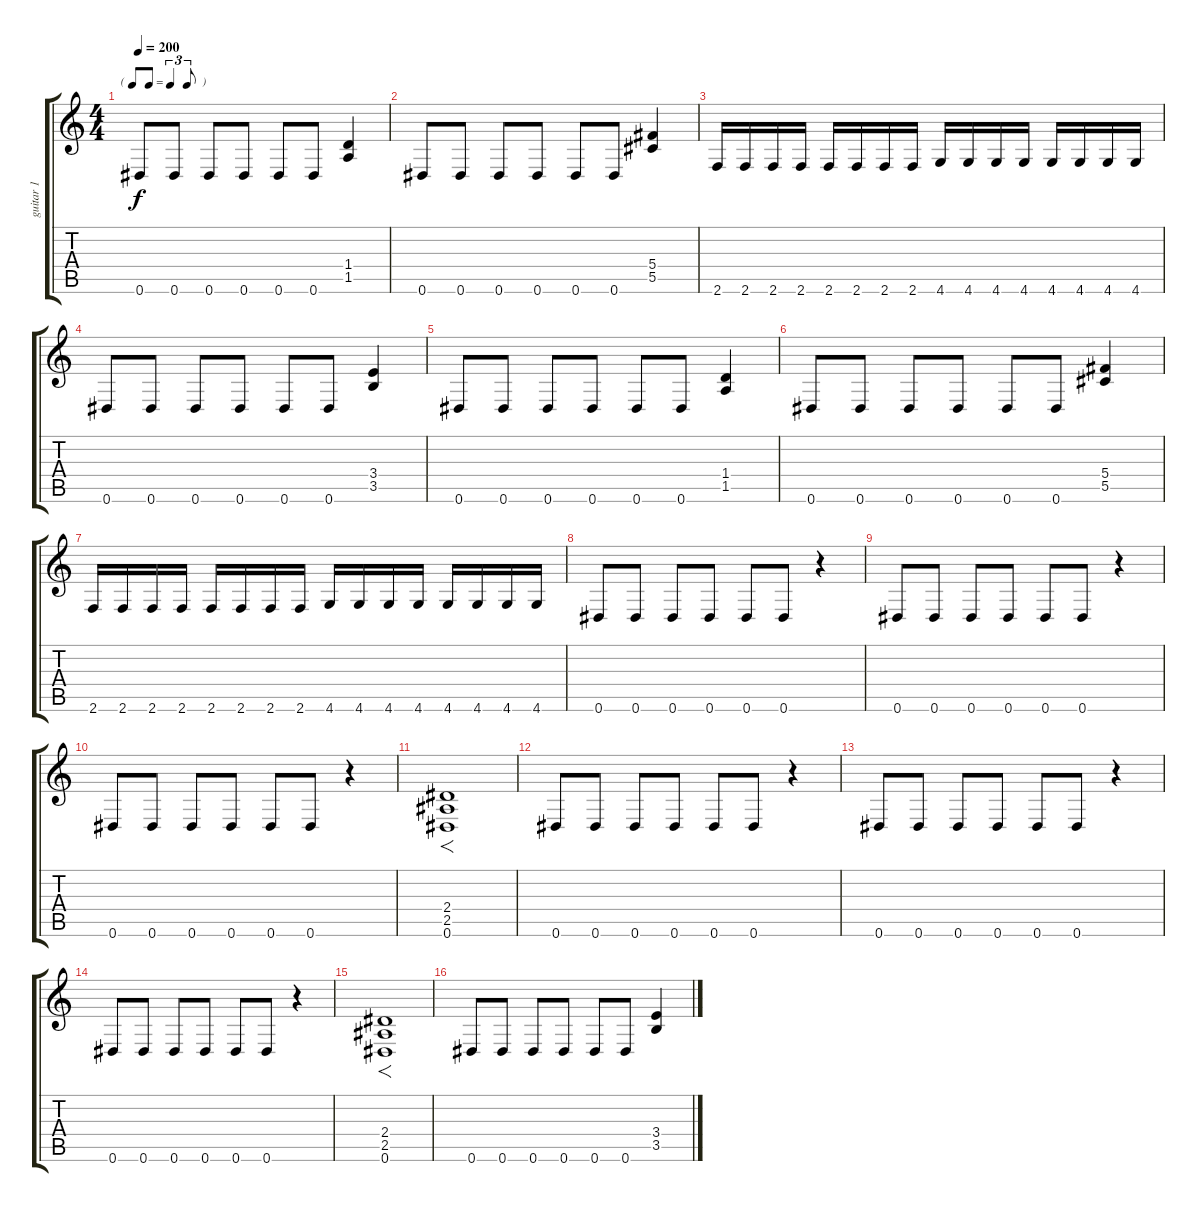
\track ("guitar 1" "guitar 1") {instrument distortionguitar}
\staff {score tabs}
\tuning (Eb4 Bb3 Gb3 Db3 Ab2 Eb2) {hide}
\ts (4 4)
\tf triplet8th
\tempo 200
\clef g2
\ks c
0.6.8{dy f} 0.6.8 0.6.8 0.6.8 0.6.8 0.6.8 (1.4 1.5).4 |
0.6.8 0.6.8 0.6.8 0.6.8 0.6.8 0.6.8 (5.4 5.5).4 |
2.6.16 2.6.16 2.6.16 2.6.16 2.6.16 2.6.16 2.6.16 2.6.16 4.6.16 4.6.16 4.6.16 4.6.16 4.6.16 4.6.16 4.6.16 4.6.16 |
0.6.8 0.6.8 0.6.8 0.6.8 0.6.8 0.6.8 (3.4 3.5).4 |
0.6.8 0.6.8 0.6.8 0.6.8 0.6.8 0.6.8 (1.4 1.5).4 |
0.6.8 0.6.8 0.6.8 0.6.8 0.6.8 0.6.8 (5.4 5.5).4 |
2.6.16 2.6.16 2.6.16 2.6.16 2.6.16 2.6.16 2.6.16 2.6.16 4.6.16 4.6.16 4.6.16 4.6.16 4.6.16 4.6.16 4.6.16 4.6.16 |
0.6.8 0.6.8 0.6.8 0.6.8 0.6.8 0.6.8 r.4 |
0.6.8 0.6.8 0.6.8 0.6.8 0.6.8 0.6.8 r.4 |
0.6.8 0.6.8 0.6.8 0.6.8 0.6.8 0.6.8 r.4 |
(2.4 2.5 0.6).1{f} |
0.6.8 0.6.8 0.6.8 0.6.8 0.6.8 0.6.8 r.4 |
0.6.8 0.6.8 0.6.8 0.6.8 0.6.8 0.6.8 r.4 |
0.6.8 0.6.8 0.6.8 0.6.8 0.6.8 0.6.8 r.4 |
(2.4 2.5 0.6).1{f} |
0.6.8 0.6.8 0.6.8 0.6.8 0.6.8 0.6.8 (3.4 3.5).4
